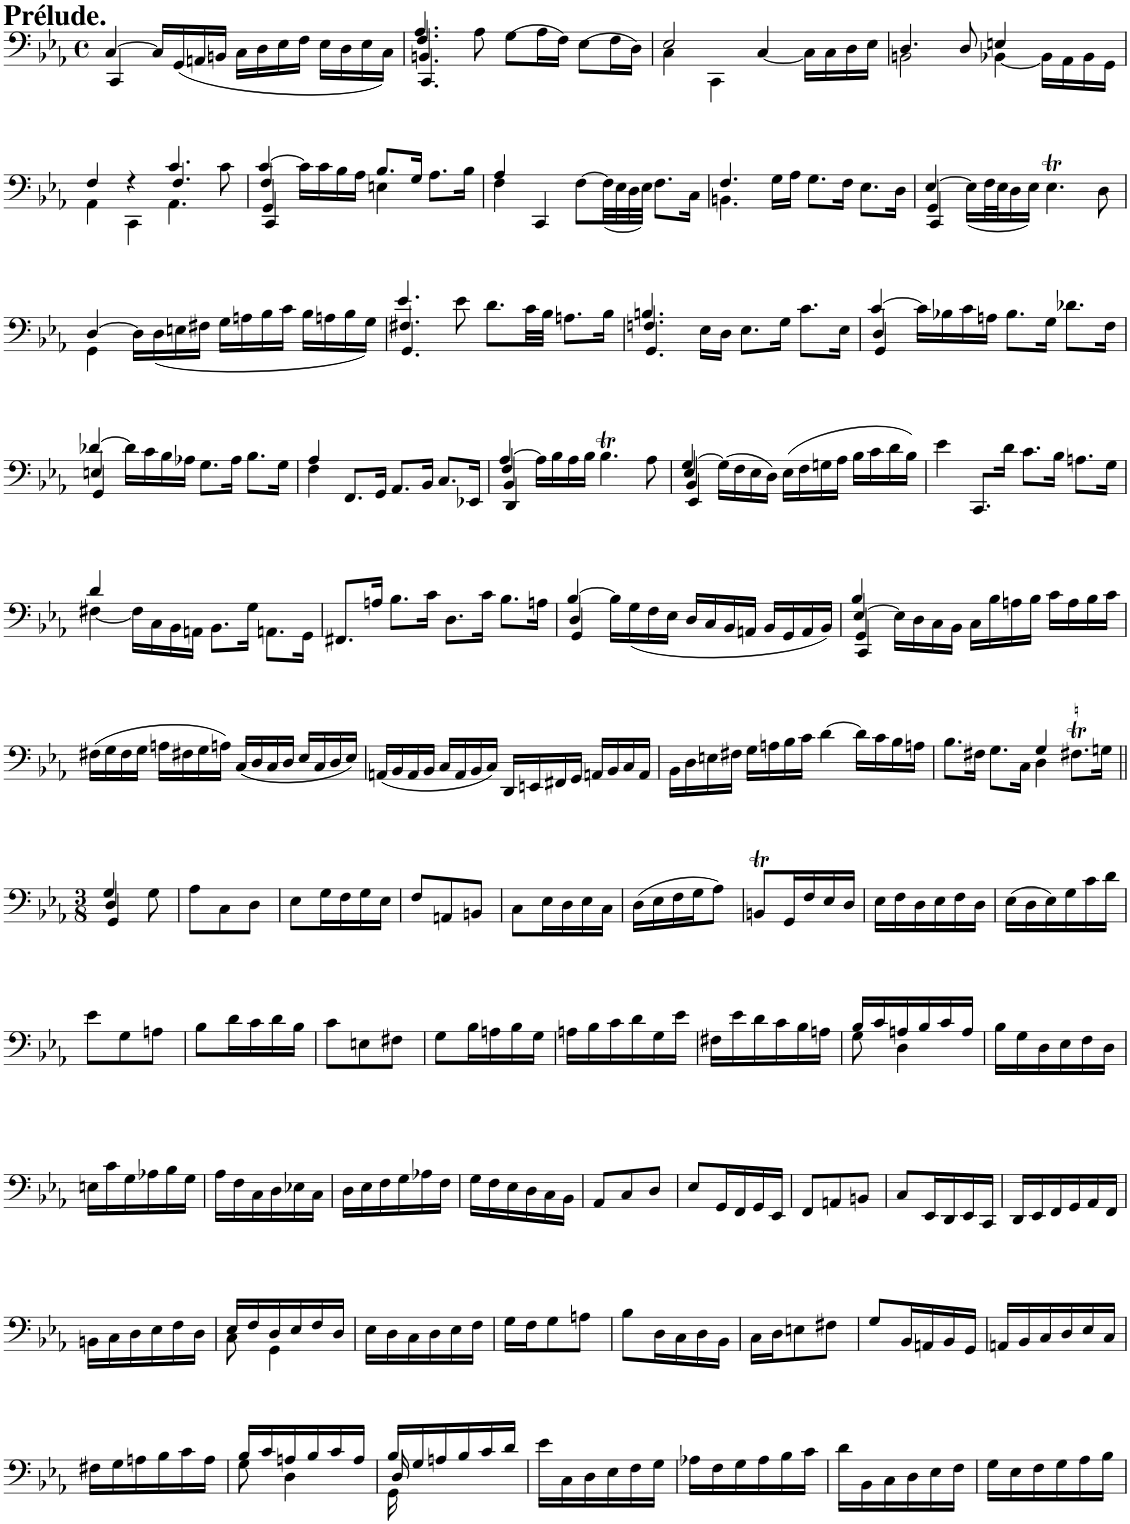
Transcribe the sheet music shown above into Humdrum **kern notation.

**kern
*part1
*staff1
*I"Violoncello
*I'Vc.
*clefF4
*k[b-e-a-]
*M4/4
*met(c)
=1
*^
!LO:TX:a:B:t=Prélude.	!
[4C/	4CC/
16C/LL]	2.ryy
(<16GG/	.
16AAn/	.
16BBn/JJ	.
16C\LL	.
16D\	.
16E-\	.
16F\JJ	.
16E-\LL	.
16D\	.
16E-\	.
16C\JJ)	.
=2	=2
*^	*^
4.A-/	4.CC/	4.F/	4.BBn/
8A-\	2ryy	2ryy	2ryy
(8G\L	.	.	.
16A-\L	.	.	.
16F\JJ)	.	.	.
(8E-\L	.	.	.
16F\L	8ryy	8ryy	8ryy
16D\JJ)	.	.	.
*	*v	*v	*v
=3	=3
2E-/	4C\
.	4CC\
[<4C/	2ryy
16C\LL]	.
16C\	.
16D\	.
16E-\JJ	.
=4	=4
4.D/	2BBn\
8D/	.
4En/	[4BB-X\
4ryy	16BB-\LL]
.	16AA-\
.	16BB-\
.	16GG\JJ
!!LO:LB:g=z	!!
=5	=5
*	*^
4F/	4AA-\	2ryy
4r	4CC\	.
4.c/	4.AA-\	4.F/
8c\	8ryy	8ryy
=6	=6	=6
*	*	*^
[4c/	4CC/	4F/	4GG/
16c\LL]	4ryy	2.ryy	2.ryy
16c\	.	.	.
16B-\	.	.	.
16A-\JJ	.	.	.
8.B-/L	4En\	.	.
16G/Jk	.	.	.
8.A-\L	4ryy	.	.
16B-\Jk	.	.	.
*	*v	*v	*v
=7	=7
4A-/	4F\
4CC/	2.ryy
[8F\L	.
(<32F\LL]	.
32E-\	.
32D\	.
32E-\JJJ)	.
8.F\L	.
16C\Jk	.
=8	=8
4.F/	4.BBn\
16G\LL	2ryy
16A-\JJ	.
8.G\L	.
16F\Jk	.
8.E-\L	.
.	8ryy
16D\Jk	.
=9	=9
*	*^
[4E-/	4CC/	4GG/
(<16E-\LL]	2.ryy	2.ryy
32F\L	.	.
32E-\J	.	.
16D\	.	.
16E-\JJ)	.	.
4.E-T\	.	.
8D\	.	.
*	*v	*v
!!LO:LB:g=z
=10	=10
[4D/	4GG\
16D\LL]	2.ryy
(<16D\	.
16En\	.
16F#X\JJ	.
16G\LL	.
16An\	.
16B-\	.
16c\JJ	.
16B-\LL	.
16An\	.
16B-\	.
16G\JJ)	.
=11	=11
*	*^
4.e-/	4.GG/	4.F#X/
8e-\	2ryy	2ryy
8.d\L	.	.
32c\LL	.	.
32B-\JJJ	.	.
8.An\L	.	.
.	8ryy	8ryy
16B-\Jk	.	.
=12	=12	=12
4.Bn/	4.GG/	4.Fn/
16E-\LL	2ryy	2ryy
16D\JJ	.	.
8.E-\L	.	.
16G\Jk	.	.
8.c\L	.	.
.	8ryy	8ryy
16E-\Jk	.	.
=13	=13	=13
[4c/	4GG/	4D/
16c\LL]	2.ryy	2.ryy
16B-X\	.	.
16c\	.	.
16An\JJ	.	.
8.B-\L	.	.
16G\Jk	.	.
8.d-X\L	.	.
16F\Jk	.	.
!!LO:LB:g=z	!!	!!
=14	=14	=14
[4d-X/	4GG/	4En/
16d-\LL]	2.ryy	2.ryy
16c\	.	.
16B-\	.	.
16A-X\JJ	.	.
8.G\L	.	.
16A-\Jk	.	.
8.B-\L	.	.
16G\Jk	.	.
*	*v	*v
=15	=15
4A-/	4F\
8.FF/L	2.ryy
16GG/Jk	.
8.AA-/L	.
16BB-/Jk	.
8.C/L	.
16EE-X/Jk	.
=16	=16
*^	*^
[4A-/	4DD/	4F/	4BB-/
16A-\LL]	2.ryy	2.ryy	2.ryy
16B-\	.	.	.
16A-\	.	.	.
16B-\JJ	.	.	.
4.B-T\	.	.	.
8A-\	.	.	.
=17	=17	=17	=17
[4G/	4EE-/	4E-/	4BB-/
(>16G\LL]	2.ryy	2.ryy	2.ryy
16F\	.	.	.
16E-\	.	.	.
16D\JJ)	.	.	.
(>16E-\LL	.	.	.
16F\	.	.	.
16Gn\	.	.	.
16A-\JJ	.	.	.
16B-\LL	.	.	.
16c\	.	.	.
16d\	.	.	.
16B-\JJ)	.	.	.
*v	*v	*v	*v
=18
4e-\
8.CC/L
16d\Jk
8.c\L
16B-\Jk
8.An\L
16G\Jk
!!LO:LB:g=z
=19
*^
4d/	[4F#X\
4ryy	16F#\LL]
.	16C\
.	16BB-\
.	16AAn\JJ
8.BB-\L	2ryy
16G\Jk	.
8.AAn\L	.
16GG\Jk	.
*v	*v
=20
8.FF#X/L
16An/Jk
8.B-\L
16c\Jk
8.D\L
16c\Jk
8.B-\L
16An\Jk
=21
*^
*	*^
[4B-/	4GG/	4D/
16B-\LL]	2.ryy	2.ryy
(<16G\	.	.
16F\	.	.
16E-\JJ	.	.
16D/LL	.	.
16C/	.	.
16BB-/	.	.
16AAn/JJ	.	.
16BB-/LL	.	.
16GG/	.	.
16AA/	.	.
16BB-/JJ)	.	.
=22	=22	=22
*	*	*^
4B-/	4CC/	[4E-/	4GG/
4ryy	2.ryy	16E-\LL]	2.ryy
.	.	16D\	.
.	.	16C\	.
.	.	16BB-\JJ	.
16C\LL	.	2ryy	.
16B-\	.	.	.
16An\	.	.	.
16B-\JJ	.	.	.
16c\LL	.	.	.
16A\	.	.	.
16B-\	.	.	.
16c\JJ	.	.	.
*v	*v	*v	*v
!!LO:LB:g=z
=23
(16F#X\LL
16G\
16F#\
16G\JJ
16An\LL
16F#X\
16G\
16An\JJ)
(16C/LL
16D/
16C/
16D/JJ
16E-/LL
16C/
16D/
16E-/JJ)
=24
(16AAn/LL
16BB-/
16AA/
16BB-/JJ
16C/LL
16AA/
16BB-/
16C/JJ)
16DD/LL
16EEn/
16FF#X/
16GG/JJ
16AAn/LL
16BB-/
16C/
16AA/JJ
=25
!LO:N:head=solid
16BB-\LL
16D\
16En\
16F#X\JJ
16G\LL
16An\
16B-\
16c\JJ
[4d\
16d\LL]
16c\
16B-\
16An\JJ
=26
*^
8.B-\L	2ryy
16F#X\Jk	.
8.G\L	.
16C\Jk	.
4G/	4D\
8.F#Xt\L	4ryy
16Gn\Jk	.
*v	*v
!!LO:LB:g=z
=27||
*M3/8
*^
*	*^
4G/	4GG/	4D/
8G\	8ryy	8ryy
*v	*v	*v
=28
8A-\L
8C\
8D\J
=29
8E-\L
16G\L
16F\
16G\
16E-\JJ
=30
8F/L
8AAn/
8BBn/J
=31
8C\L
16E-\L
16D\
16E-\
16C\JJ
=32
(16D\LL
16E-\
16F\
16G\J
8A-\J)
=33
8BBnt/L
16GG/L
16F/
16E-/
16D/JJ
=34
16E-\LL
16F\
16D\
16E-\
16F\
16D\JJ
=35
(16E-\LL
16D\
16E-\)
16G\
16c\
16d\JJ
!!LO:LB:g=z
=36
8e-\L
8G\
8An\J
=37
8B-\L
16d\L
16c\
16d\
16B-\JJ
=38
8c\L
8En\
8F#X\J
=39
8G\L
16B-\L
16An\
16B-\
16G\JJ
=40
16An\LL
16B-\
16c\
16d\
16G\
16e-\JJ
=41
16F#X\LL
16e-\
16d\
16c\
16B-\
16An\JJ
=42
*^
16B-/LL	8G\
16c/	.
16An/	4D\
16B-/	.
16c/	.
16A/JJ	.
*v	*v
=43
16B-\LL
16G\
16D\
16E-\
16F\
16D\JJ
!!LO:LB:g=z
=44
16En\LL
16c\
16G\
16A-X\
16B-\
16G\JJ
=45
16A-\LL
16F\
16C\
16D\
16E-X\
16C\JJ
=46
16D\LL
16E-\
16F\
16G\
16A-X\
16F\JJ
=47
16G\LL
16F\
16E-\
16D\
16C\
16BB-\JJ
=48
8AA-/L
8C/
8D/J
=49
8E-/L
16GG/L
16FF/
16GG/
16EE-/JJ
=50
8FF/L
8AAn/
8BBn/J
=51
8C/L
16EE-/L
16DD/
16EE-/
16CC/JJ
=52
16DD/LL
16EE-/
16FF/
16GG/
16AA-/
16FF/JJ
!!LO:LB:g=z
=53
16BBn\LL
16C\
16D\
16E-\
16F\
16D\JJ
=54
*^
16E-/LL	8C\
16F/	.
16D/	4GG\
16E-/	.
16F/	.
16D/JJ	.
*v	*v
=55
16E-\LL
16D\
16C\
16D\
16E-\
16F\JJ
=56
16G\LL
16F\J
8G\
8An\J
=57
8B-\L
16D\L
16C\
16D\
16BB-\JJ
=58
16C\LL
16D\J
8En\
8F#X\J
=59
8G/L
16BB-/L
16AAn/
16BB-/
16GG/JJ
=60
16AAn/LL
16BB-/
16C/
16D/
16E-/
16C/JJ
!!LO:LB:g=z
=61
16F#X\LL
16G\
16An\
16B-\
16c\
16A\JJ
=62
*^
16B-/LL	8G\
16c/	.
16An/	4D\
16B-/	.
16c/	.
16A/JJ	.
=63	=63
*	*^
16B-/LL	16GG\	16D/
16G/	4ryy	4ryy
16An/	.	.
16B-/	.	.
16c/	.	.
16d/JJ	16ryy	16ryy
*v	*v	*v
=64
16e-\LL
16C\
16D\
16E-\
16F\
16G\JJ
=65
16A-X\LL
16F\
16G\
16A-\
16B-\
16c\JJ
=66
16d\LL
16BB-\
16C\
16D\
16E-\
16F\JJ
=67
16G\LL
16E-\
16F\
16G\
16A-\
16B-\JJ
=
*-
